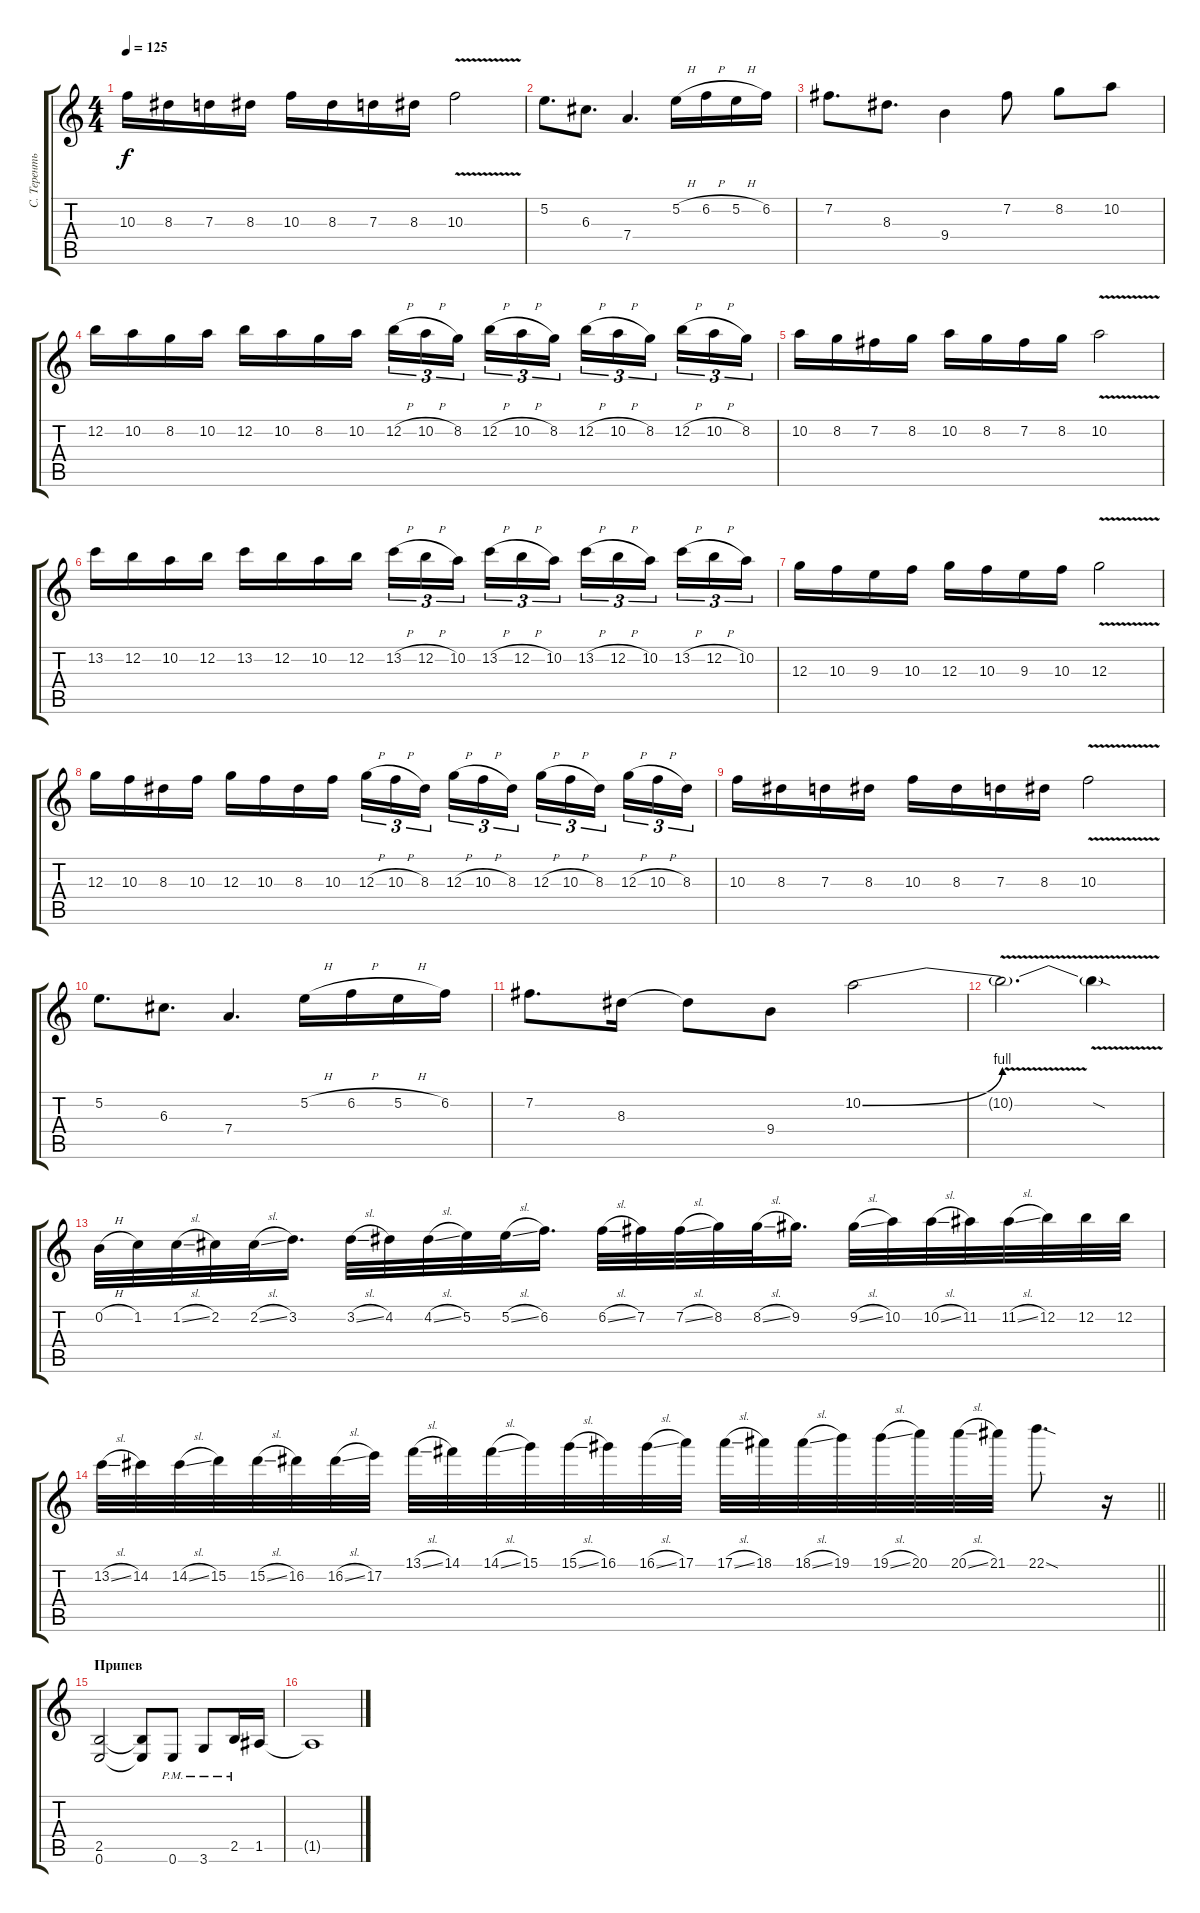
\track ("С. Терентьев" "С. Теренть") {instrument distortionguitar}
\staff {score tabs}
\tuning (E4 B3 G3 D3 A2 E2) {hide}
\ts (4 4)
\tempo 125
\clef g2
\ks c
10.3.16{dy f} 8.3.16 7.3.16 8.3.16 10.3.16 8.3.16 7.3.16 8.3.16 10.3{v}.2 |
5.2.8{d} 6.3.8{d} 7.4.4{d} 5.2{h}.16 6.2{h}.16 5.2{h}.16 6.2.16 |
7.2.8{d} 8.3.8{d} 9.4.4 7.2.8 8.2.8 10.2.8 |
12.2.16 10.2.16 8.2.16 10.2.16 12.2.16 10.2.16 8.2.16 10.2.16 12.2{h}.16{tu (3 2)} 10.2{h}.16{tu (3 2)} 8.2.16{tu (3 2) beam splitsecondary} 12.2{h}.16{tu (3 2)} 10.2{h}.16{tu (3 2)} 8.2.16{tu (3 2)} 12.2{h}.16{tu (3 2)} 10.2{h}.16{tu (3 2)} 8.2.16{tu (3 2) beam splitsecondary} 12.2{h}.16{tu (3 2)} 10.2{h}.16{tu (3 2)} 8.2.16{tu (3 2)} |
10.2.16 8.2.16 7.2.16 8.2.16 10.2.16 8.2.16 7.2.16 8.2.16 10.2{v}.2 |
13.2.16 12.2.16 10.2.16 12.2.16 13.2.16 12.2.16 10.2.16 12.2.16 13.2{h}.16{tu (3 2)} 12.2{h}.16{tu (3 2)} 10.2.16{tu (3 2) beam splitsecondary} 13.2{h}.16{tu (3 2)} 12.2{h}.16{tu (3 2)} 10.2.16{tu (3 2)} 13.2{h}.16{tu (3 2)} 12.2{h}.16{tu (3 2)} 10.2.16{tu (3 2) beam splitsecondary} 13.2{h}.16{tu (3 2)} 12.2{h}.16{tu (3 2)} 10.2.16{tu (3 2)} |
12.3.16 10.3.16 9.3.16 10.3.16 12.3.16 10.3.16 9.3.16 10.3.16 12.3{v}.2 |
12.3.16 10.3.16 8.3.16 10.3.16 12.3.16 10.3.16 8.3.16 10.3.16 12.3{h}.16{tu (3 2)} 10.3{h}.16{tu (3 2)} 8.3.16{tu (3 2) beam splitsecondary} 12.3{h}.16{tu (3 2)} 10.3{h}.16{tu (3 2)} 8.3.16{tu (3 2)} 12.3{h}.16{tu (3 2)} 10.3{h}.16{tu (3 2)} 8.3.16{tu (3 2) beam splitsecondary} 12.3{h}.16{tu (3 2)} 10.3{h}.16{tu (3 2)} 8.3.16{tu (3 2)} |
10.3.16 8.3.16 7.3.16 8.3.16 10.3.16 8.3.16 7.3.16 8.3.16 10.3{v}.2 |
5.2.8{d} 6.3.8{d} 7.4.4{d} 5.2{h}.16 6.2{h}.16 5.2{h}.16 6.2.16 |
7.2.8{d} 8.3.16 8.3{t}.8 9.4.8 10.2{be (bend 0 0 60 4)}.2 |
10.2{v t}.2{d} 10.2{sod t}.4 |
0.2{h}.32 1.2.32 1.2{sl}.32 2.2.32 2.2{sl}.32 3.2.16{d} 3.2{sl}.32 4.2.32 4.2{sl}.32 5.2.32 5.2{sl}.32 6.2.16{d} 6.2{sl}.32 7.2.32 7.2{sl}.32 8.2.32 8.2{sl}.32 9.2.16{d} 9.2{sl}.32 10.2.32 10.2{sl}.32 11.2.32 11.2{sl}.32 12.2.32 12.2.32 12.2.32 |
\barLineRight lightlight
13.2{sl}.32 14.2.32 14.2{sl}.32 15.2.32 15.2{sl}.32 16.2.32 16.2{sl}.32 17.2.32 13.1{sl}.32 14.1.32 14.1{sl}.32 15.1.32 15.1{sl}.32 16.1.32 16.1{sl}.32 17.1.32 17.1{sl}.32 18.1.32 18.1{sl}.32 19.1.32 19.1{sl}.32 20.1.32 20.1{sl}.32 21.1.32 22.1{sod}.8{d} r.16 |
\section ("" "Припев")
(2.5 0.6).2 (2.5{t} 0.6{t}).8 0.6{pm}.8 3.6{pm}.8 2.5{pm}.16 1.5.16 |
1.5{t}.1
